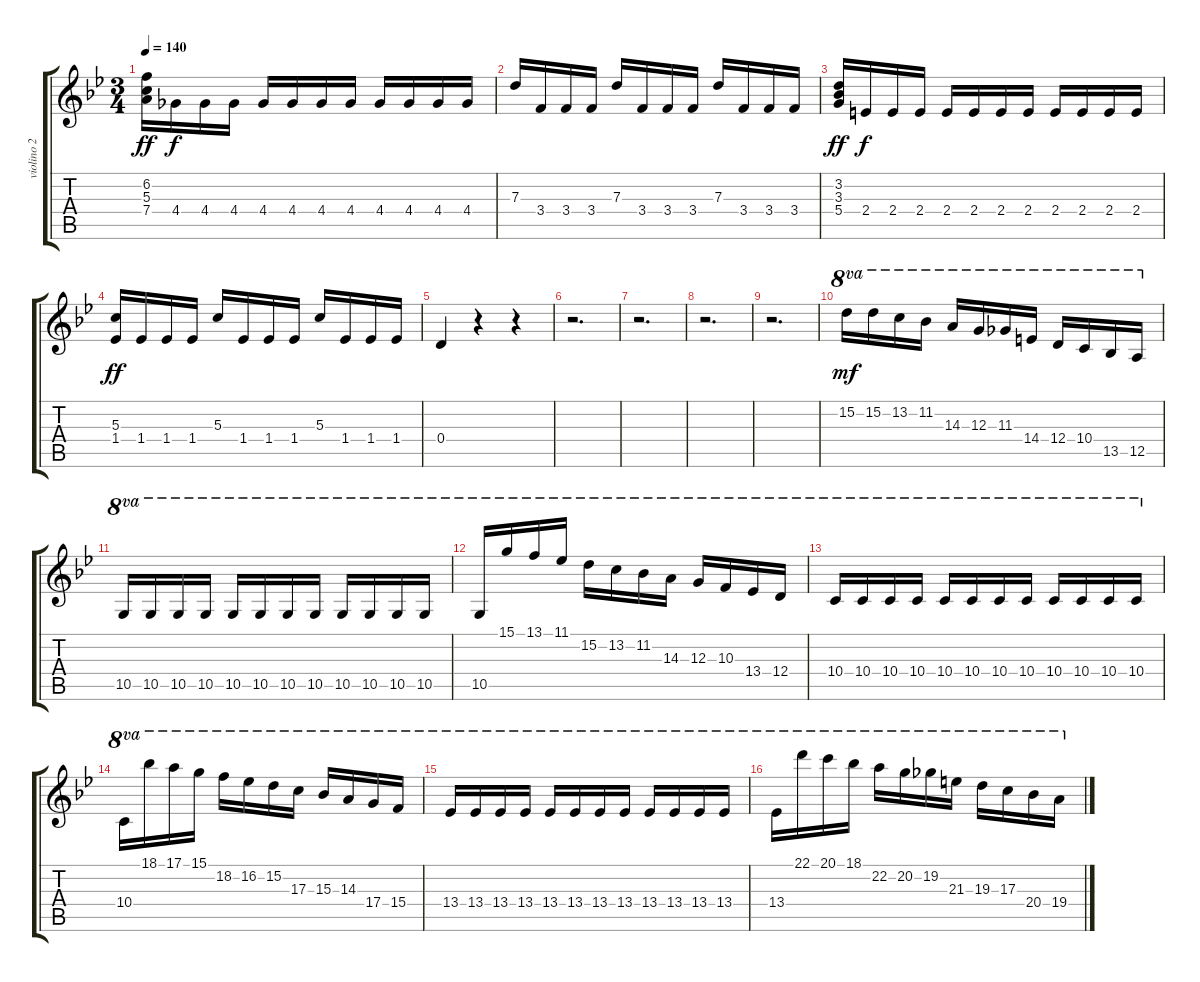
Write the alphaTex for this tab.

\track ("violino 2" "violino 2") {instrument distortionguitar}
\staff {score tabs}
\tuning (E4 B3 G3 D3 A2 E2) {hide}
\ts (3 4)
\tempo 140
\clef g2
\ks gminor
(6.2 5.3 7.4).16{dy ff} 4.4.16{dy f} 4.4.16 4.4.16 4.4.16 4.4.16 4.4.16 4.4.16 4.4.16 4.4.16 4.4.16 4.4.16 |
7.3.16 3.4.16 3.4.16 3.4.16 7.3.16 3.4.16 3.4.16 3.4.16 7.3.16 3.4.16 3.4.16 3.4.16 |
(3.2 3.3 5.4).16{dy ff} 2.4.16{dy f} 2.4.16 2.4.16 2.4.16 2.4.16 2.4.16 2.4.16 2.4.16 2.4.16 2.4.16 2.4.16 |
(5.3 1.4).16{dy ff} 1.4.16 1.4.16 1.4.16 5.3.16 1.4.16 1.4.16 1.4.16 5.3.16 1.4.16 1.4.16 1.4.16 |
0.4.4 r.4 r.4 |
r.2{d} |
r.2{d} |
r.2{d} |
r.2{d} |
15.2.16{ot 8va dy mf} 15.2.16{ot 8va} 13.2.16{ot 8va} 11.2.16{ot 8va} 14.3.16{ot 8va} 12.3.16{ot 8va} 11.3.16{ot 8va} 14.4.16{ot 8va} 12.4.16{ot 8va} 10.4.16{ot 8va} 13.5.16{ot 8va} 12.5.16{ot 8va} |
10.5.16{ot 8va} 10.5.16{ot 8va} 10.5.16{ot 8va} 10.5.16{ot 8va} 10.5.16{ot 8va} 10.5.16{ot 8va} 10.5.16{ot 8va} 10.5.16{ot 8va} 10.5.16{ot 8va} 10.5.16{ot 8va} 10.5.16{ot 8va} 10.5.16{ot 8va} |
10.5.16{ot 8va} 15.1.16{ot 8va} 13.1.16{ot 8va} 11.1.16{ot 8va} 15.2.16{ot 8va} 13.2.16{ot 8va} 11.2.16{ot 8va} 14.3.16{ot 8va} 12.3.16{ot 8va} 10.3.16{ot 8va} 13.4.16{ot 8va} 12.4.16{ot 8va} |
10.4.16{ot 8va} 10.4.16{ot 8va} 10.4.16{ot 8va} 10.4.16{ot 8va} 10.4.16{ot 8va} 10.4.16{ot 8va} 10.4.16{ot 8va} 10.4.16{ot 8va} 10.4.16{ot 8va} 10.4.16{ot 8va} 10.4.16{ot 8va} 10.4.16{ot 8va} |
10.4.16{ot 8va} 18.1.16{ot 8va} 17.1.16{ot 8va} 15.1.16{ot 8va} 18.2.16{ot 8va} 16.2.16{ot 8va} 15.2.16{ot 8va} 17.3.16{ot 8va} 15.3.16{ot 8va} 14.3.16{ot 8va} 17.4.16{ot 8va} 15.4.16{ot 8va} |
13.4.16{ot 8va} 13.4.16{ot 8va} 13.4.16{ot 8va} 13.4.16{ot 8va} 13.4.16{ot 8va} 13.4.16{ot 8va} 13.4.16{ot 8va} 13.4.16{ot 8va} 13.4.16{ot 8va} 13.4.16{ot 8va} 13.4.16{ot 8va} 13.4.16{ot 8va} |
13.4.16{ot 8va} 22.1.16{ot 8va} 20.1.16{ot 8va} 18.1.16{ot 8va} 22.2.16{ot 8va} 20.2.16{ot 8va} 19.2.16{ot 8va} 21.3.16{ot 8va} 19.3.16{ot 8va} 17.3.16{ot 8va} 20.4.16{ot 8va} 19.4.16{ot 8va}
